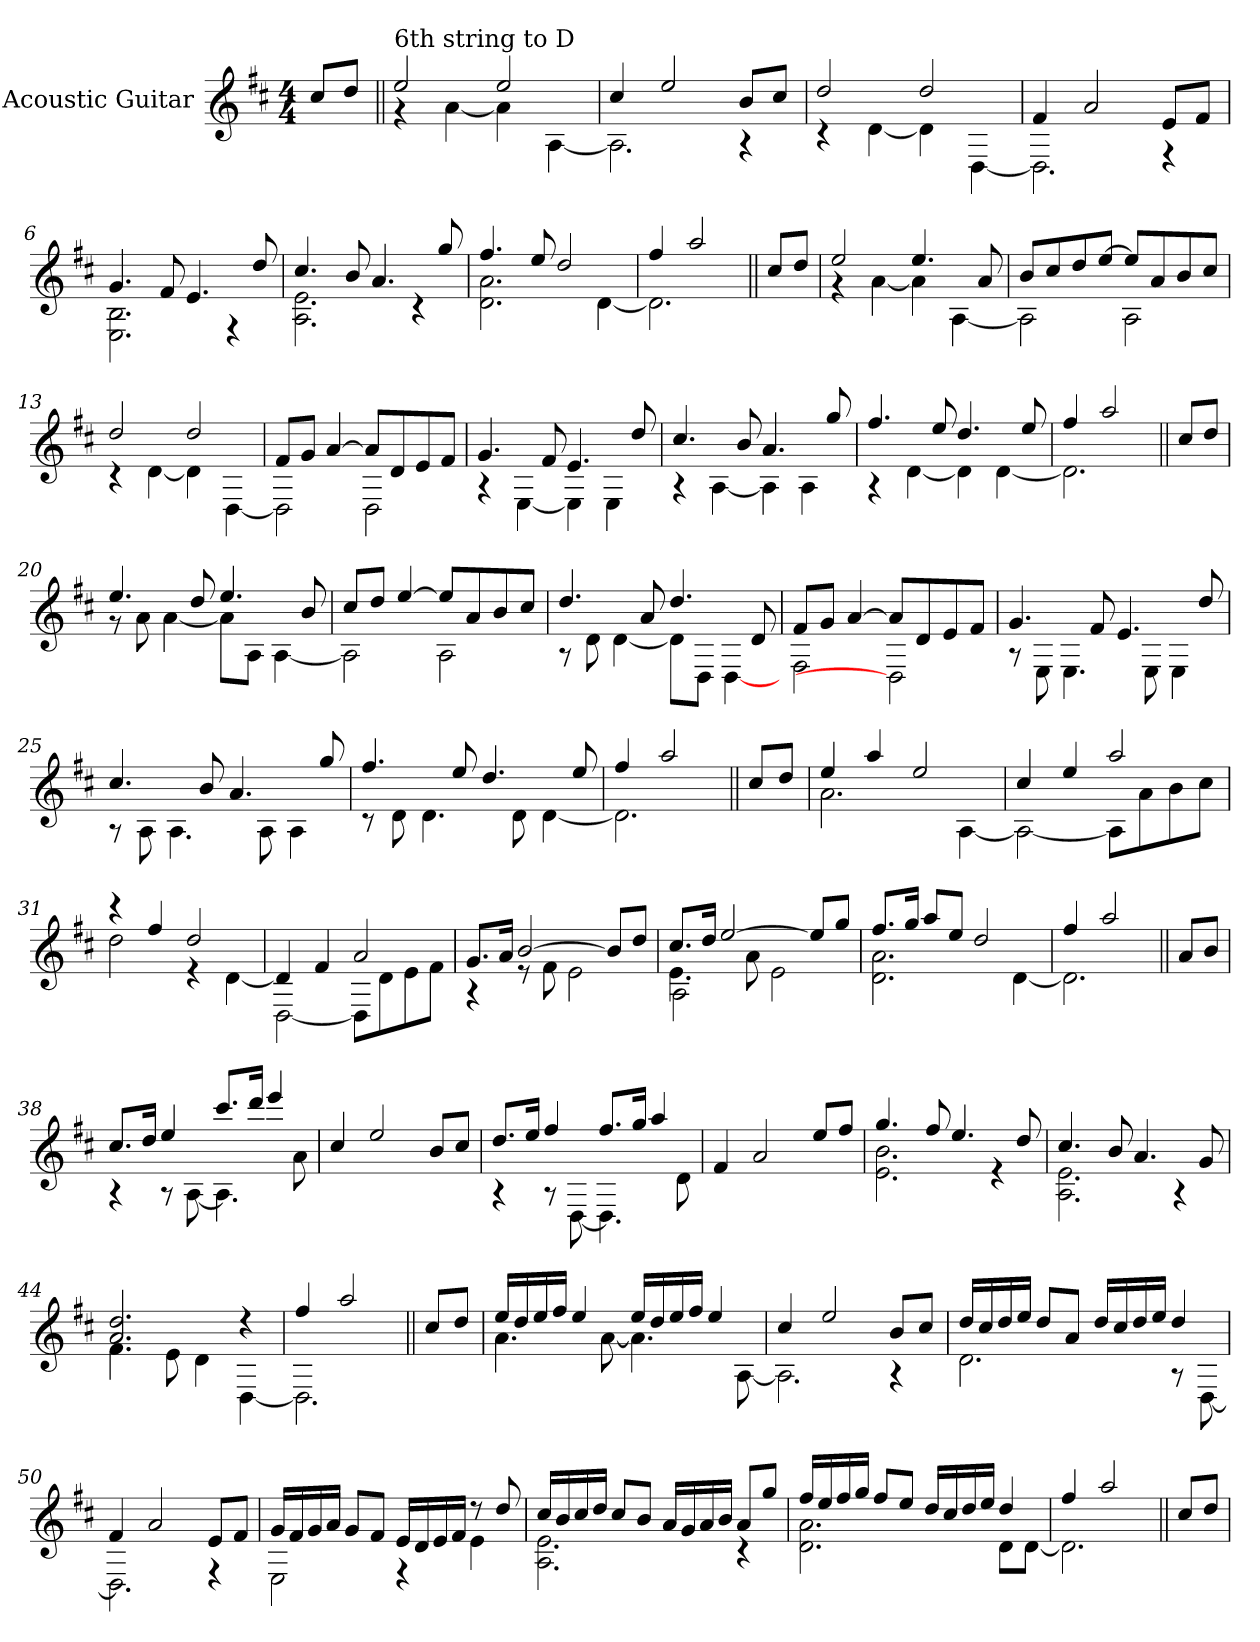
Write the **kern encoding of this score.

**kern
*part1
*staff1
*I"Acoustic Guitar
*I'A. Gtr.
!!LO:PB:g=z
*clefG2
*ITrd7c12
*k[f#c#]
*D:
*M4/4
*MM84
=1
8c#i/L
8di/J
=2||
*^
!LO:TX:a:t=6th string to D	!
2ei/	4r
.	[4Ai\
2ei/	4Ai\]
.	[4AAi\
=3	=3
4c#i/	2.AAi\]
2ei/	.
8Bi/L	4r
8c#i/J	.
=4	=4
2di/	4r
.	[4Di\
2di/	4Di\]
.	[4DDi\
=5	=5
4F#i/	2.DDi\]
2Ai/	.
8Ei/L	4r
8F#i/J	.
=6	=6
4.Gi/	2.EEi\ 2.BBi
8F#i/	.
4.Ei/	.
.	4r
8di/	.
=7	=7
4.c#i/	2.AAi\ 2.Ei
8Bi/	.
4.Ai/	.
.	4r
8gi/	.
!!LO:LB:g=z	!!
=8	=8
4.f#i/	2.Di\ 2.Ai
8ei/	.
2di/	.
.	[4Di\
=9	=9
4f#i/	2.Di\]
2ai/	.
*v	*v
=10||
8c#i/L
8di/J
=11
*^
2ei/	4r
.	[4Ai\
4.ei/	4Ai\]
.	[4AAi\
8Ai/	.
=12	=12
8Bi/L	2AAi\]
8c#i/	.
8di/	.
[8ei/J	.
8ei/L]	2AAi\
8Ai/	.
8Bi/	.
8c#i/J	.
=13	=13
2di/	4r
.	[4Di\
2di/	4Di\]
.	[4DDi\
=14	=14
8F#i/L	2DDi\]
8Gi/J	.
[4Ai/	.
8Ai/L]	2DDi\
8Di/	.
8Ei/	.
8F#i/J	.
!!LO:LB:g=z	!!
=15	=15
4.Gi/	4r
.	[4EEi\
8F#i/	.
4.Ei/	4EEi\]
.	4EEi\
8di/	.
=16	=16
4.c#i/	4r
.	[4AAi\
8Bi/	.
4.Ai/	4AAi\]
.	4AAi\
8gi/	.
=17	=17
4.f#i/	4r
.	[4Di\
8ei/	.
4.di/	4Di\]
.	[4Di\
8ei/	.
=18	=18
4f#i/	2.Di\]
2ai/	.
*v	*v
=19||
8c#i/L
8di/J
=20
*^
4.ei/	8r
.	8Ai\
.	[4Ai\
8di/	.
4.ei/	8Ai\L]
.	8AAi\J
.	[4AAi\
8Bi/	.
!!LO:LB:g=z	!!
=21	=21
8c#i/L	2AAi\]
8di/J	.
[4ei/	.
8ei/L]	2AAi\
8Ai/	.
8Bi/	.
8c#i/J	.
=22	=22
4.di/	8r
.	8Di\
.	[4Di\
8Ai/	.
4.di/	8Di\L]
.	8DDi\J
.	[4DDi\
8Di/	.
=23	=23
8F#i/L	2FF#i\
8Gi/J	.
[4Ai/	.
8Ai/L]	2DDi\]
8Di/	.
8Ei/	.
8F#i/J	.
=24	=24
4.Gi/	8r
.	8EEi\
.	4.EEi\
8F#i/	.
4.Ei/	.
.	8EEi\
.	4EEi\
8di/	.
=25	=25
4.c#i/	8r
.	8AAi\
.	4.AAi\
8Bi/	.
4.Ai/	.
.	8AAi\
.	4AAi\
8gi/	.
!!LO:LB:g=z	!!
=26	=26
4.f#i/	8r
.	8Di\
.	4.Di\
8ei/	.
4.di/	.
.	8Di\
.	[4Di\
8ei/	.
=27	=27
4f#i/	2.Di\]
2ai/	.
*v	*v
=28||
8c#i/L
8di/J
=29
*^
4ei/	2.Ai\
4ai/	.
2ei/	.
.	[4AAi\
=30	=30
4c#i/	2AAi\_
4ei/	.
2ai/	8AAi\L]
.	8Ai\
.	8Bi\
.	8c#i\J
=31	=31
4r	2di\
4f#i/	.
2di/	4r
.	[4Di\
=32	=32
4Di/]	[2DDi\
4F#i/	.
2Ai/	8DDi\L]
.	8Di\
.	8Ei\
.	8F#i\J
!!LO:LB:g=z	!!
=33	=33
8.Gi/L	4r
16Ai/Jk	.
[2Bi/	8r
.	8F#i\
.	2Ei\
8Bi/L]	.
8di/J	.
=34	=34
*	*^
8.c#i/L	4.Ei\	2AAi\
16di/Jk	.	.
[2ei/	.	.
.	8Ai\	.
.	2Ei\	2ryy
8ei/L]	.	.
8gi/J	.	.
*	*v	*v
=35	=35
8.f#i/L	2.Di\ 2.Ai
16gi/Jk	.
8ai/L	.
8ei/J	.
2di/	.
.	[4Di\
=36	=36
4f#i/	2.Di\]
2ai/	.
*v	*v
=37||
8Ai/L
8Bi/J
=38
*^
8.c#i/L	4r
16di/Jk	.
4ei/	8r
.	[8AAi\
8.cc#i/L	4.AAi\]
16ddi/Jk	.
4eei/	.
.	8Ai\
*v	*v
!!LO:LB:g=z
=39
4c#i/
2ei/
8Bi/L
8c#i/J
=40
*^
8.di/L	4r
16ei/Jk	.
4f#i/	8r
.	[8DDi\
8.f#i/L	4.DDi\]
16gi/Jk	.
4ai/	.
.	8Di\
*v	*v
=41
4F#i/
2Ai/
8ei/L
8f#i/J
=42
*^
4.gi/	2.Ei\ 2.Bi
8f#i/	.
4.ei/	.
.	4r
8di/	.
=43	=43
4.c#i/	2.AAi\ 2.Ei
8Bi/	.
4.Ai/	.
.	4r
8Gi/	.
=44	=44
2.Ai/ 2.di	4.F#i\
.	8Ei\
.	4Di\
4r	[4DDi\
!!LO:LB:g=z	!!
=45	=45
4f#i/	2.DDi\]
2ai/	.
*v	*v
=46||
8c#i/L
8di/J
=47
*^
16ei/LL	4.Ai\
16di/	.
16ei/	.
16f#i/JJ	.
4ei/	.
.	[8Ai\
16ei/LL	4.Ai\]
16di/	.
16ei/	.
16f#i/JJ	.
4ei/	.
.	[8AAi\
=48	=48
4c#i/	2.AAi\]
2ei/	.
8Bi/L	4r
8c#i/J	.
=49	=49
16di/LL	2.Di\
16c#i/	.
16di/	.
16ei/JJ	.
8di/L	.
8Ai/J	.
16di/LL	.
16c#i/	.
16di/	.
16ei/JJ	.
4di/	8r
.	[8DDi\
=50	=50
4F#i/	2.DDi\]
2Ai/	.
8Ei/L	4r
8F#i/J	.
!!LO:LB:g=z	!!
=51	=51
16Gi/LL	2EEi\
16F#i/	.
16Gi/	.
16Ai/JJ	.
8Gi/L	.
8F#i/J	.
16Ei/LL	4r
16Di/	.
16Ei/	.
16F#i/JJ	.
8r	4Ei\
8di/	.
=52	=52
16c#i/LL	2.AAi\ 2.Ei
16Bi/	.
16c#i/	.
16di/JJ	.
8c#i/L	.
8Bi/J	.
16Ai/LL	.
16Gi/	.
16Ai/	.
16Bi/JJ	.
8Ai/L	4r
8gi/J	.
=53	=53
16f#i/LL	2.Di\ 2.Ai
16ei/	.
16f#i/	.
16gi/JJ	.
8f#i/L	.
8ei/J	.
16di/LL	.
16c#i/	.
16di/	.
16ei/JJ	.
4di/	8Di\L
.	[8Di\J
=54	=54
4f#i/	2.Di\]
2ai/	.
*v	*v
!!LO:PB:g=z
=55||
8c#i/L
8di/J
=
*-
